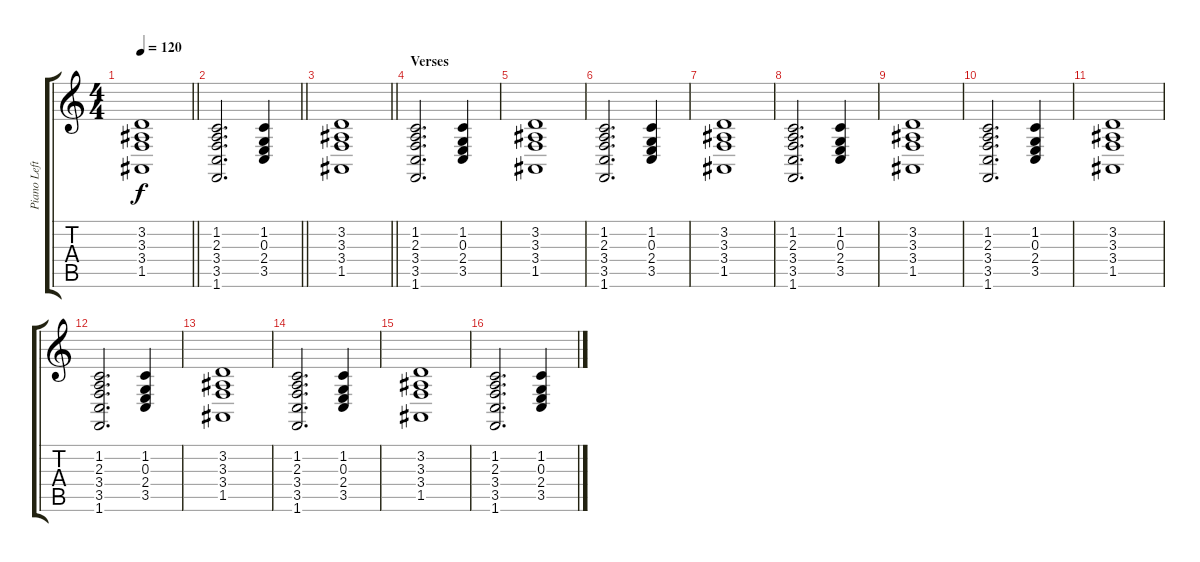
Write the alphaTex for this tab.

\track ("Piano Left Hand" "Piano Left") {instrument acousticgrandpiano}
\staff {score tabs}
\tuning (E4 B3 G3 D3 A2 E2) {hide}
\ts (4 4)
\tempo 120
\clef g2
\barLineRight lightlight
\ks c
(3.2 3.3 3.4 1.5).1{dy f} |
\barLineRight lightlight
(1.2 2.3 3.4 3.5 1.6).2{d} (1.2 0.3 2.4 3.5).4 |
\barLineRight lightlight
(3.2 3.3 3.4 1.5).1 |
\section ("" "Verses")
(1.2 2.3 3.4 3.5 1.6).2{d} (1.2 0.3 2.4 3.5).4 |
(3.2 3.3 3.4 1.5).1 |
(1.2 2.3 3.4 3.5 1.6).2{d} (1.2 0.3 2.4 3.5).4 |
(3.2 3.3 3.4 1.5).1 |
(1.2 2.3 3.4 3.5 1.6).2{d} (1.2 0.3 2.4 3.5).4 |
(3.2 3.3 3.4 1.5).1 |
(1.2 2.3 3.4 3.5 1.6).2{d} (1.2 0.3 2.4 3.5).4 |
(3.2 3.3 3.4 1.5).1 |
(1.2 2.3 3.4 3.5 1.6).2{d} (1.2 0.3 2.4 3.5).4 |
(3.2 3.3 3.4 1.5).1 |
(1.2 2.3 3.4 3.5 1.6).2{d} (1.2 0.3 2.4 3.5).4 |
(3.2 3.3 3.4 1.5).1 |
(1.2 2.3 3.4 3.5 1.6).2{d} (1.2 0.3 2.4 3.5).4
